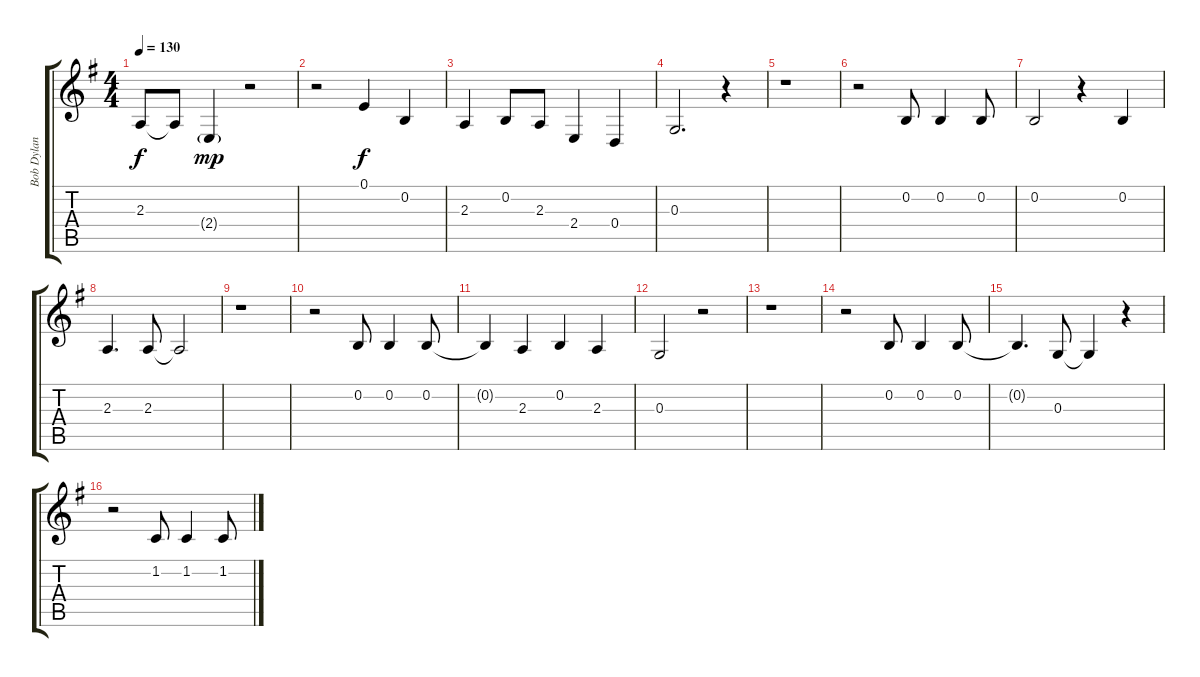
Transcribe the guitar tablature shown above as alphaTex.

\track ("Bob Dylan Voice" "Bob Dylan ") {instrument reedorgan}
\staff {score tabs}
\tuning (E4 B3 G3 D3 A2 E2) {hide}
\ts (4 4)
\tempo 130
\clef g2
\ks g
2.3{t}.8{dy f} 2.3{t}.8 2.4{g}.4{dy mp} r.2 |
r.2 0.1.4{dy f} 0.2.4 |
2.3.4 0.2.8 2.3.8 2.4.4 0.4.4 |
0.3.2{d} r.4 |
r.1 |
r.2 0.2.8 0.2.4 0.2.8 |
0.2.2 r.4 0.2.4 |
2.3.4{d} 2.3.8 2.3{t}.2 |
r.1 |
r.2 0.2.8 0.2.4 0.2.8 |
0.2{t}.4 2.3.4 0.2.4 2.3.4 |
0.3.2 r.2 |
r.1 |
r.2 0.2.8 0.2.4 0.2.8 |
0.2{t}.4{d} 0.3.8 0.3{t}.4 r.4 |
r.2 1.2.8 1.2.4 1.2.8
